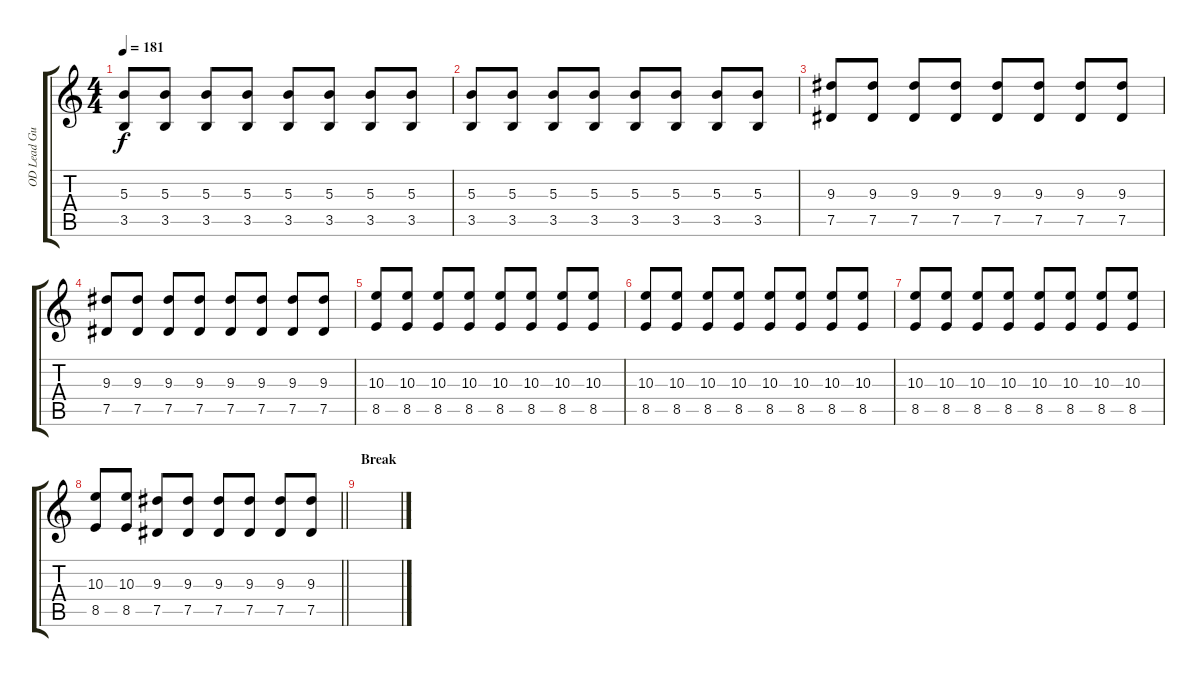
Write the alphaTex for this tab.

\track ("OD Lead Guitar" "OD Lead Gu") {instrument overdrivenguitar}
\staff {score tabs}
\tuning (Eb4 Bb3 Gb3 Db3 Ab2 Db2) {hide}
\ts (4 4)
\tempo 181
\clef g2
\ks c
(5.3 3.5).8{dy f} (5.3 3.5).8 (5.3 3.5).8 (5.3 3.5).8 (5.3 3.5).8 (5.3 3.5).8 (5.3 3.5).8 (5.3 3.5).8 |
(5.3 3.5).8 (5.3 3.5).8 (5.3 3.5).8 (5.3 3.5).8 (5.3 3.5).8 (5.3 3.5).8 (5.3 3.5).8 (5.3 3.5).8 |
(9.3 7.5).8 (9.3 7.5).8 (9.3 7.5).8 (9.3 7.5).8 (9.3 7.5).8 (9.3 7.5).8 (9.3 7.5).8 (9.3 7.5).8 |
(9.3 7.5).8 (9.3 7.5).8 (9.3 7.5).8 (9.3 7.5).8 (9.3 7.5).8 (9.3 7.5).8 (9.3 7.5).8 (9.3 7.5).8 |
(10.3 8.5).8 (10.3 8.5).8 (10.3 8.5).8 (10.3 8.5).8 (10.3 8.5).8 (10.3 8.5).8 (10.3 8.5).8 (10.3 8.5).8 |
(10.3 8.5).8 (10.3 8.5).8 (10.3 8.5).8 (10.3 8.5).8 (10.3 8.5).8 (10.3 8.5).8 (10.3 8.5).8 (10.3 8.5).8 |
(10.3 8.5).8 (10.3 8.5).8 (10.3 8.5).8 (10.3 8.5).8 (10.3 8.5).8 (10.3 8.5).8 (10.3 8.5).8 (10.3 8.5).8 |
\barLineRight lightlight
(10.3 8.5).8 (10.3 8.5).8 (9.3 7.5).8 (9.3 7.5).8 (9.3 7.5).8 (9.3 7.5).8 (9.3 7.5).8 (9.3 7.5).8 |
\section ("" "Break")
